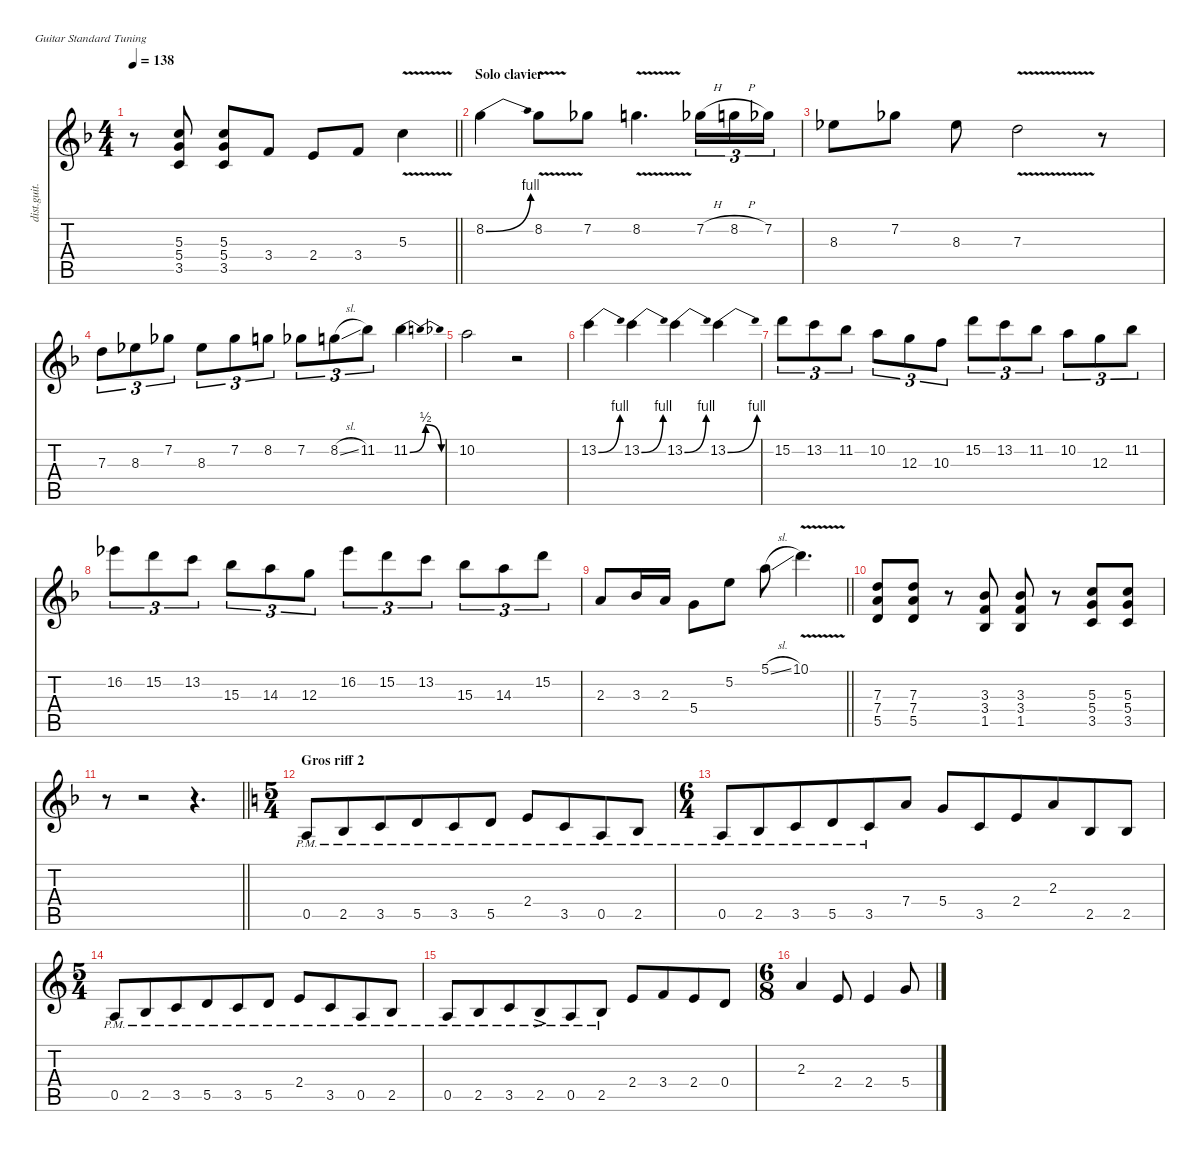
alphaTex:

\defaultSystemsLayout 4
\hideDynamics
\bracketExtendMode nobrackets
\track ("Sylvain" "dist.guit.") {instrument distortionguitar}
\staff {score tabs}
\tuning (E4 B3 G3 D3 A2 E2)
\ts (4 4)
\tempo 138
\clef g2
\barLineRight lightlight
\ks dminor
r.8{dy f} (5.3{acc forcenatural} 5.4{acc forcenatural} 3.5{acc forcenatural}).8 (5.3{acc forcenatural} 5.4{acc forcenatural} 3.5{acc forcenatural}).8 3.4{acc forcenatural}.8 2.4{acc forcenatural}.8 3.4{acc forcenatural}.8 5.3{v acc forcenatural}.4 |
\section ("" "Solo clavier")
8.2{be (bend 0 0 15 4) acc forcenatural}.4 8.2{v acc forcenatural}.8 7.2{acc b}.8 8.2{v acc forcenatural}.4{d} 7.2{h acc b}.16{tu (3 2)} 8.2{h acc forcenatural}.16{tu (3 2)} 7.2{acc b}.16{tu (3 2)} |
8.3{acc b}.8 7.2{acc b}.8 8.3{acc b}.8 7.3{v acc forcenatural}.2 r.8 |
7.3{acc forcenatural}.8{tu (3 2)} 8.3{acc b}.8{tu (3 2)} 7.2{acc b}.8{tu (3 2)} 8.3{acc b}.8{tu (3 2)} 7.2{acc b}.8{tu (3 2)} 8.2{acc forcenatural}.8{tu (3 2)} 7.2{acc b}.8{tu (3 2)} 8.2{sl acc forcenatural}.8{tu (3 2)} 11.2{acc b}.8{tu (3 2)} 11.2{be (bendrelease 0 0 10.2 2 20.4 2 30 0) acc b}.4 |
10.2{acc forcenatural}.2 r.2 |
13.2{be (bend 0 0 15 4) acc forcenatural}.4 13.2{be (bend 0 0 15 4) acc forcenatural}.4 13.2{be (bend 0 0 15 4) acc forcenatural}.4 13.2{be (bend 0 0 15 4) acc forcenatural}.4 |
15.2{acc forcenatural}.8{tu (3 2)} 13.2{acc forcenatural}.8{tu (3 2)} 11.2{acc b}.8{tu (3 2)} 10.2{acc forcenatural}.8{tu (3 2)} 12.3{acc forcenatural}.8{tu (3 2)} 10.3{acc forcenatural}.8{tu (3 2)} 15.2{acc forcenatural}.8{tu (3 2)} 13.2{acc forcenatural}.8{tu (3 2)} 11.2{acc b}.8{tu (3 2)} 10.2{acc forcenatural}.8{tu (3 2)} 12.3{acc forcenatural}.8{tu (3 2)} 11.2{acc b}.8{tu (3 2)} |
16.2{acc b}.8{tu (3 2)} 15.2{acc forcenatural}.8{tu (3 2)} 13.2{acc forcenatural}.8{tu (3 2)} 15.3{acc b}.8{tu (3 2)} 14.3{acc forcenatural}.8{tu (3 2)} 12.3{acc forcenatural}.8{tu (3 2)} 16.2{acc b}.8{tu (3 2)} 15.2{acc forcenatural}.8{tu (3 2)} 13.2{acc forcenatural}.8{tu (3 2)} 15.3{acc b}.8{tu (3 2)} 14.3{acc forcenatural}.8{tu (3 2)} 15.2{acc forcenatural}.8{tu (3 2)} |
\barLineRight lightlight
2.3{acc forcenatural}.8 3.3{acc b}.16 2.3{acc forcenatural}.16 5.4{acc forcenatural}.8 5.2{acc forcenatural}.8 5.1{sl acc forcenatural}.8 10.1{v acc forcenatural}.4{d} |
(7.3{acc forcenatural} 7.4{acc forcenatural} 5.5{acc forcenatural}).8 (7.3{acc forcenatural} 7.4{acc forcenatural} 5.5{acc forcenatural}).8 r.8 (3.3{acc b} 3.4{acc forcenatural} 1.5{acc b}).8 (3.3{acc b} 3.4{acc forcenatural} 1.5{acc b}).8 r.8 (5.3{acc forcenatural} 5.4{acc forcenatural} 3.5{acc forcenatural}).8 (5.3{acc forcenatural} 5.4{acc forcenatural} 3.5{acc forcenatural}).8 |
\barLineRight lightlight
r.8 r.2 r.4{d} |
\ts (5 4)
\beaming (8 6 4)
\section ("" "Gros riff 2")
\ks aminor
0.5{pm}.8 2.5{pm}.8 3.5{pm}.8 5.5{pm}.8 3.5{pm}.8 5.5{pm}.8 2.4{pm}.8 3.5{pm}.8 0.5{pm}.8 2.5{pm}.8 |
\ts (6 4)
\beaming (8 6 6)
0.5{pm}.8 2.5{pm}.8 3.5{pm}.8 5.5{pm}.8 3.5{pm}.8 7.4.8 5.4.8 3.5.8 2.4.8 2.3.8 2.5.8 2.5.8 |
\ts (5 4)
\beaming (8 6 4)
0.5{pm}.8 2.5{pm}.8 3.5{pm}.8 5.5{pm}.8 3.5{pm}.8 5.5{pm}.8 2.4{pm}.8 3.5{pm}.8 0.5{pm}.8 2.5{pm}.8 |
0.5{pm}.8 2.5{pm}.8 3.5{pm}.8 2.5{ac pm}.8{dy ff} 0.5{pm}.8{dy f} 2.5{pm}.8 2.4.8 3.4.8 2.4.8 0.4.8 |
\ts (6 8)
\beaming (8 3 3)
2.3.4 2.4.8 2.4.4 5.4.8
